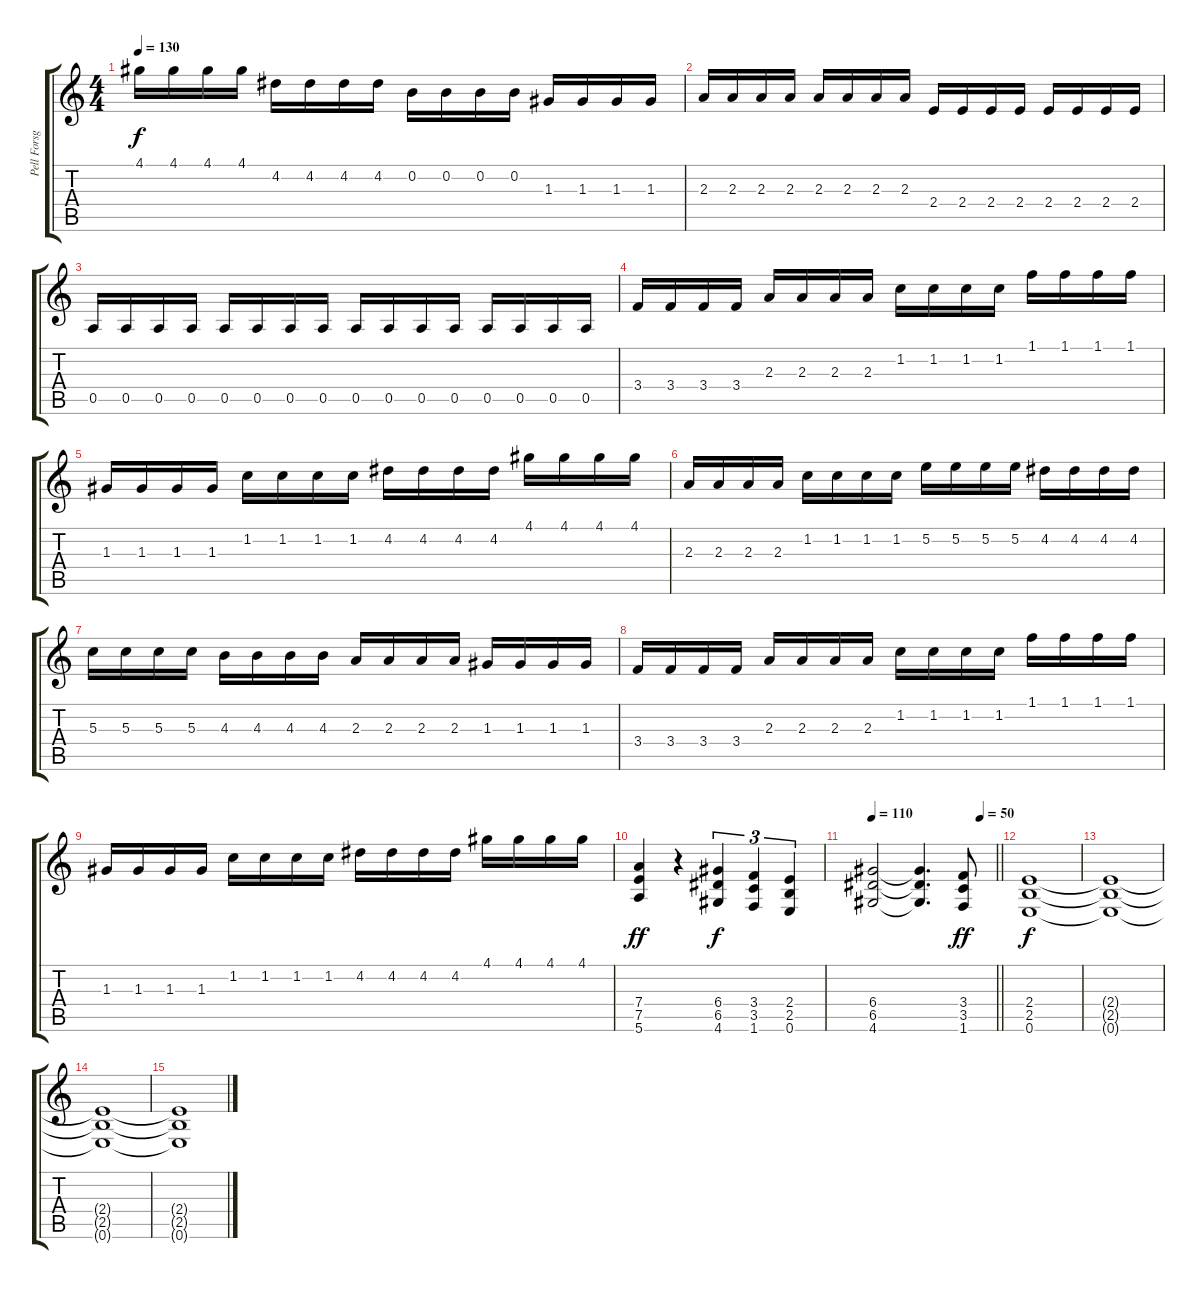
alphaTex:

\track ("Pell Forsgerg" "Pell Forsg") {instrument distortionguitar}
\staff {score tabs}
\tuning (E4 B3 G3 D3 A2 E2) {hide}
\ts (4 4)
\tempo 130
\clef g2
\ks c
4.1.16{dy f} 4.1.16 4.1.16 4.1.16 4.2.16 4.2.16 4.2.16 4.2.16 0.2.16 0.2.16 0.2.16 0.2.16 1.3.16 1.3.16 1.3.16 1.3.16 |
2.3.16 2.3.16 2.3.16 2.3.16 2.3.16 2.3.16 2.3.16 2.3.16 2.4.16 2.4.16 2.4.16 2.4.16 2.4.16 2.4.16 2.4.16 2.4.16 |
0.5.16 0.5.16 0.5.16 0.5.16 0.5.16 0.5.16 0.5.16 0.5.16 0.5.16 0.5.16 0.5.16 0.5.16 0.5.16 0.5.16 0.5.16 0.5.16 |
3.4.16 3.4.16 3.4.16 3.4.16 2.3.16 2.3.16 2.3.16 2.3.16 1.2.16 1.2.16 1.2.16 1.2.16 1.1.16 1.1.16 1.1.16 1.1.16 |
1.3.16 1.3.16 1.3.16 1.3.16 1.2.16 1.2.16 1.2.16 1.2.16 4.2.16 4.2.16 4.2.16 4.2.16 4.1.16 4.1.16 4.1.16 4.1.16 |
2.3.16 2.3.16 2.3.16 2.3.16 1.2.16 1.2.16 1.2.16 1.2.16 5.2.16 5.2.16 5.2.16 5.2.16 4.2.16 4.2.16 4.2.16 4.2.16 |
5.3.16 5.3.16 5.3.16 5.3.16 4.3.16 4.3.16 4.3.16 4.3.16 2.3.16 2.3.16 2.3.16 2.3.16 1.3.16 1.3.16 1.3.16 1.3.16 |
3.4.16 3.4.16 3.4.16 3.4.16 2.3.16 2.3.16 2.3.16 2.3.16 1.2.16 1.2.16 1.2.16 1.2.16 1.1.16 1.1.16 1.1.16 1.1.16 |
1.3.16 1.3.16 1.3.16 1.3.16 1.2.16 1.2.16 1.2.16 1.2.16 4.2.16 4.2.16 4.2.16 4.2.16 4.1.16 4.1.16 4.1.16 4.1.16 |
(7.4 7.5 5.6).4{dy ff} r.4 (6.4 6.5 4.6).4{tu (3 2) dy f} (3.4 3.5 1.6).4{tu (3 2)} (2.4 2.5 0.6).4{tu (3 2)} |
\tempo 110
\tempo (50 0.875)
\barLineRight lightlight
(6.4 6.5 4.6).2 (6.4{t} 6.5{t} 4.6{t}).4{d} (3.4 3.5 1.6).8{dy ff} |
(2.4 2.5 0.6).1{dy f} |
(2.4{t} 2.5{t} 0.6{t}).1 |
(2.4{t} 2.5{t} 0.6{t}).1 |
(2.4{t} 2.5{t} 0.6{t}).1
